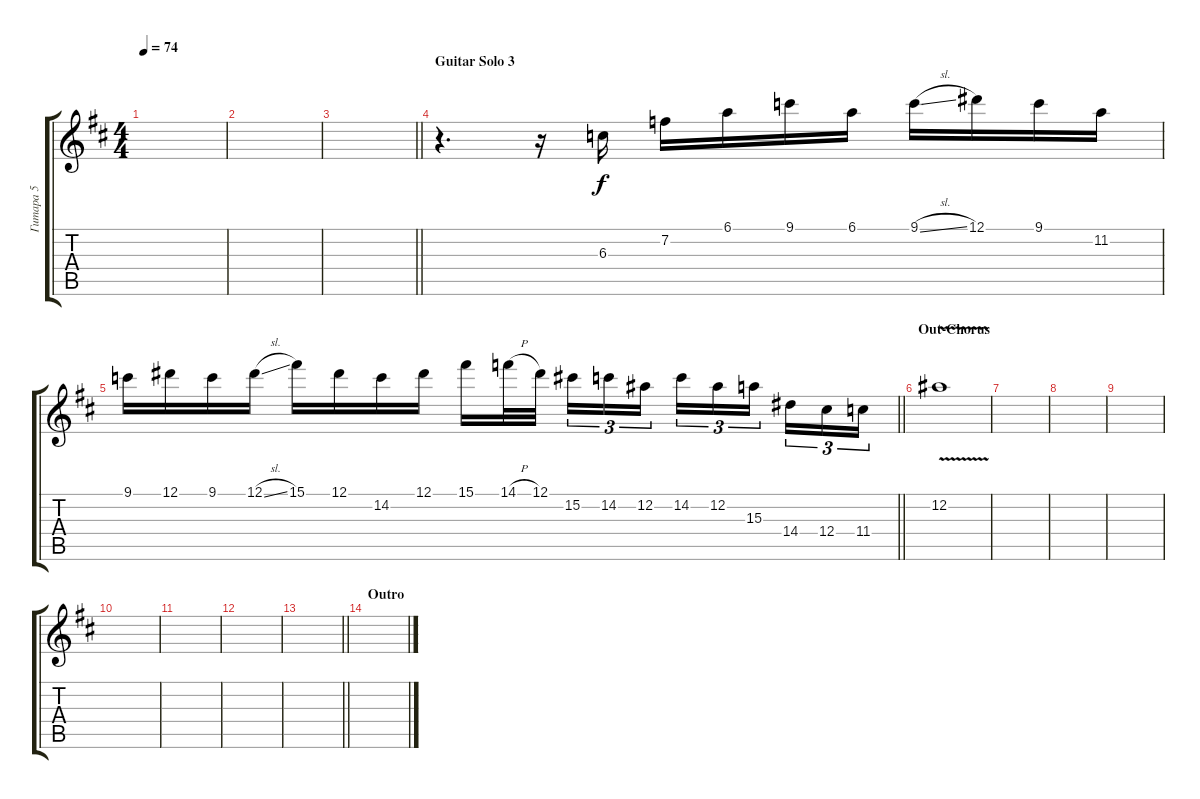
\track ("Гитара 5" "Гитара 5") {instrument distortionguitar}
\staff {score tabs}
\tuning (Eb4 Bb3 Gb3 Db3 Ab2 Eb2) {hide}
\ts (4 4)
\tempo 74
\clef g2
\ks bminor
|
|
\barLineRight lightlight
|
\section ("" "Guitar Solo 3")
r.4{d} r.16 6.3.16 7.2.16 6.1.16 9.1.16 6.1.16 9.1{sl}.16 12.1.16 9.1.16 11.2.16 |
\barLineRight lightlight
9.1.16 12.1.16 9.1.16 12.1{sl}.16 15.1.16 12.1.16 14.2.16 12.1.16 15.1.16 14.1{h}.32 12.1.32{beam splitsecondary} 15.2.16{tu (3 2)} 14.2.16{tu (3 2)} 12.2.16{tu (3 2)} 14.2.16{tu (3 2)} 12.2.16{tu (3 2)} 15.3.16{tu (3 2) beam splitsecondary} 14.4.16{tu (3 2)} 12.4.16{tu (3 2)} 11.4.16{tu (3 2)} |
\section ("" "Out-Chorus")
12.2{v}.1 |
|
|
|
|
|
|
\barLineRight lightlight
|
\section ("" "Outro")
